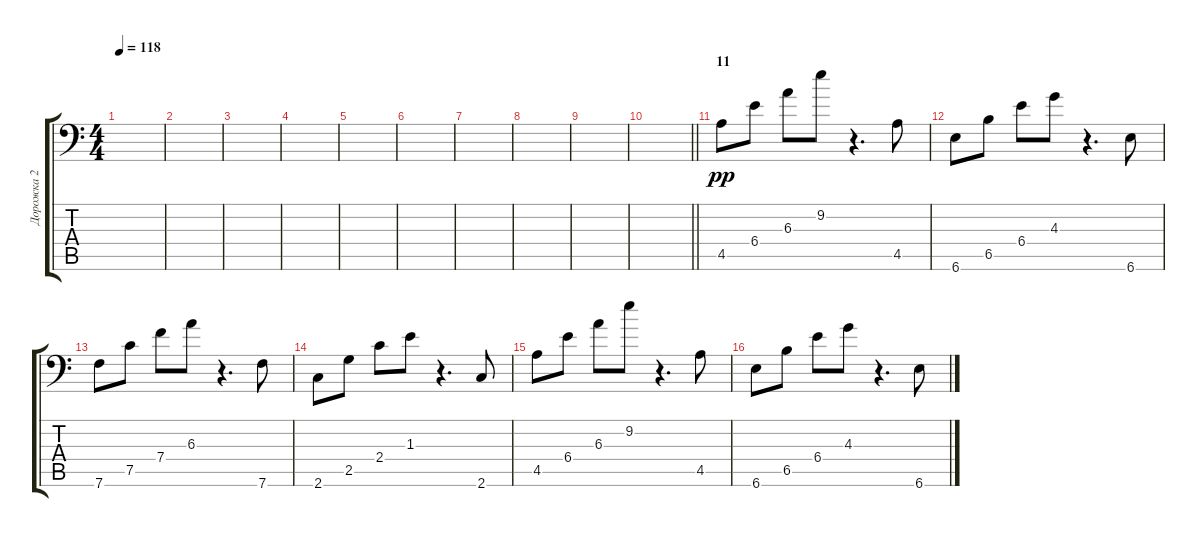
\track ("Дорожка 2" "Дорожка 2") {instrument overdrivenguitar}
\staff {score tabs}
\tuning (C4 G3 Eb3 Bb2 F2 Bb1) {hide}
\ts (4 4)
\tempo 118
\clef f4
\ks c
|
|
|
|
|
|
|
|
|
\barLineRight lightlight
|
\section ("" "11")
4.5.8{dy pp} 6.4.8 6.3.8 9.2.8 r.4{d} 4.5.8 |
6.6.8 6.5.8 6.4.8 4.3.8 r.4{d} 6.6.8 |
7.6.8 7.5.8 7.4.8 6.3.8 r.4{d} 7.6.8 |
2.6.8 2.5.8 2.4.8 1.3.8 r.4{d} 2.6.8 |
4.5.8 6.4.8 6.3.8 9.2.8 r.4{d} 4.5.8 |
6.6.8 6.5.8 6.4.8 4.3.8 r.4{d} 6.6.8
